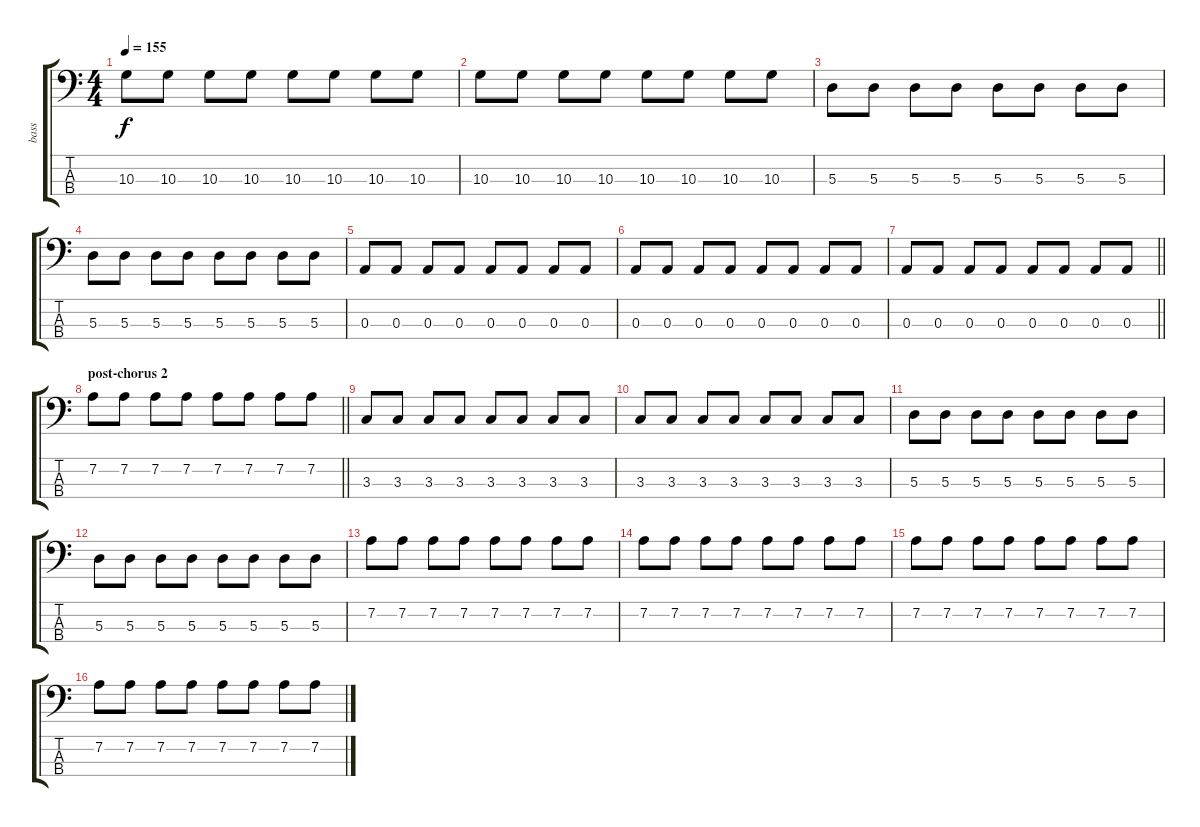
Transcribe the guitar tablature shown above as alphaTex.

\track ("bass " "bass ") {instrument electricguitarjazz}
\staff {score tabs}
\tuning (G2 D2 A1 D1) {hide}
\ts (4 4)
\tempo 155
\clef f4
\ks c
10.3.8{dy f} 10.3.8 10.3.8 10.3.8 10.3.8 10.3.8 10.3.8 10.3.8 |
10.3.8 10.3.8 10.3.8 10.3.8 10.3.8 10.3.8 10.3.8 10.3.8 |
5.3.8 5.3.8 5.3.8 5.3.8 5.3.8 5.3.8 5.3.8 5.3.8 |
5.3.8 5.3.8 5.3.8 5.3.8 5.3.8 5.3.8 5.3.8 5.3.8 |
0.3.8 0.3.8 0.3.8 0.3.8 0.3.8 0.3.8 0.3.8 0.3.8 |
0.3.8 0.3.8 0.3.8 0.3.8 0.3.8 0.3.8 0.3.8 0.3.8 |
\barLineRight lightlight
0.3.8 0.3.8 0.3.8 0.3.8 0.3.8 0.3.8 0.3.8 0.3.8 |
\section ("" "post-chorus 2")
\barLineRight lightlight
7.2.8 7.2.8 7.2.8 7.2.8 7.2.8 7.2.8 7.2.8 7.2.8 |
3.3.8 3.3.8 3.3.8 3.3.8 3.3.8 3.3.8 3.3.8 3.3.8 |
3.3.8 3.3.8 3.3.8 3.3.8 3.3.8 3.3.8 3.3.8 3.3.8 |
5.3.8 5.3.8 5.3.8 5.3.8 5.3.8 5.3.8 5.3.8 5.3.8 |
5.3.8 5.3.8 5.3.8 5.3.8 5.3.8 5.3.8 5.3.8 5.3.8 |
7.2.8 7.2.8 7.2.8 7.2.8 7.2.8 7.2.8 7.2.8 7.2.8 |
7.2.8 7.2.8 7.2.8 7.2.8 7.2.8 7.2.8 7.2.8 7.2.8 |
7.2.8 7.2.8 7.2.8 7.2.8 7.2.8 7.2.8 7.2.8 7.2.8 |
7.2.8 7.2.8 7.2.8 7.2.8 7.2.8 7.2.8 7.2.8 7.2.8
